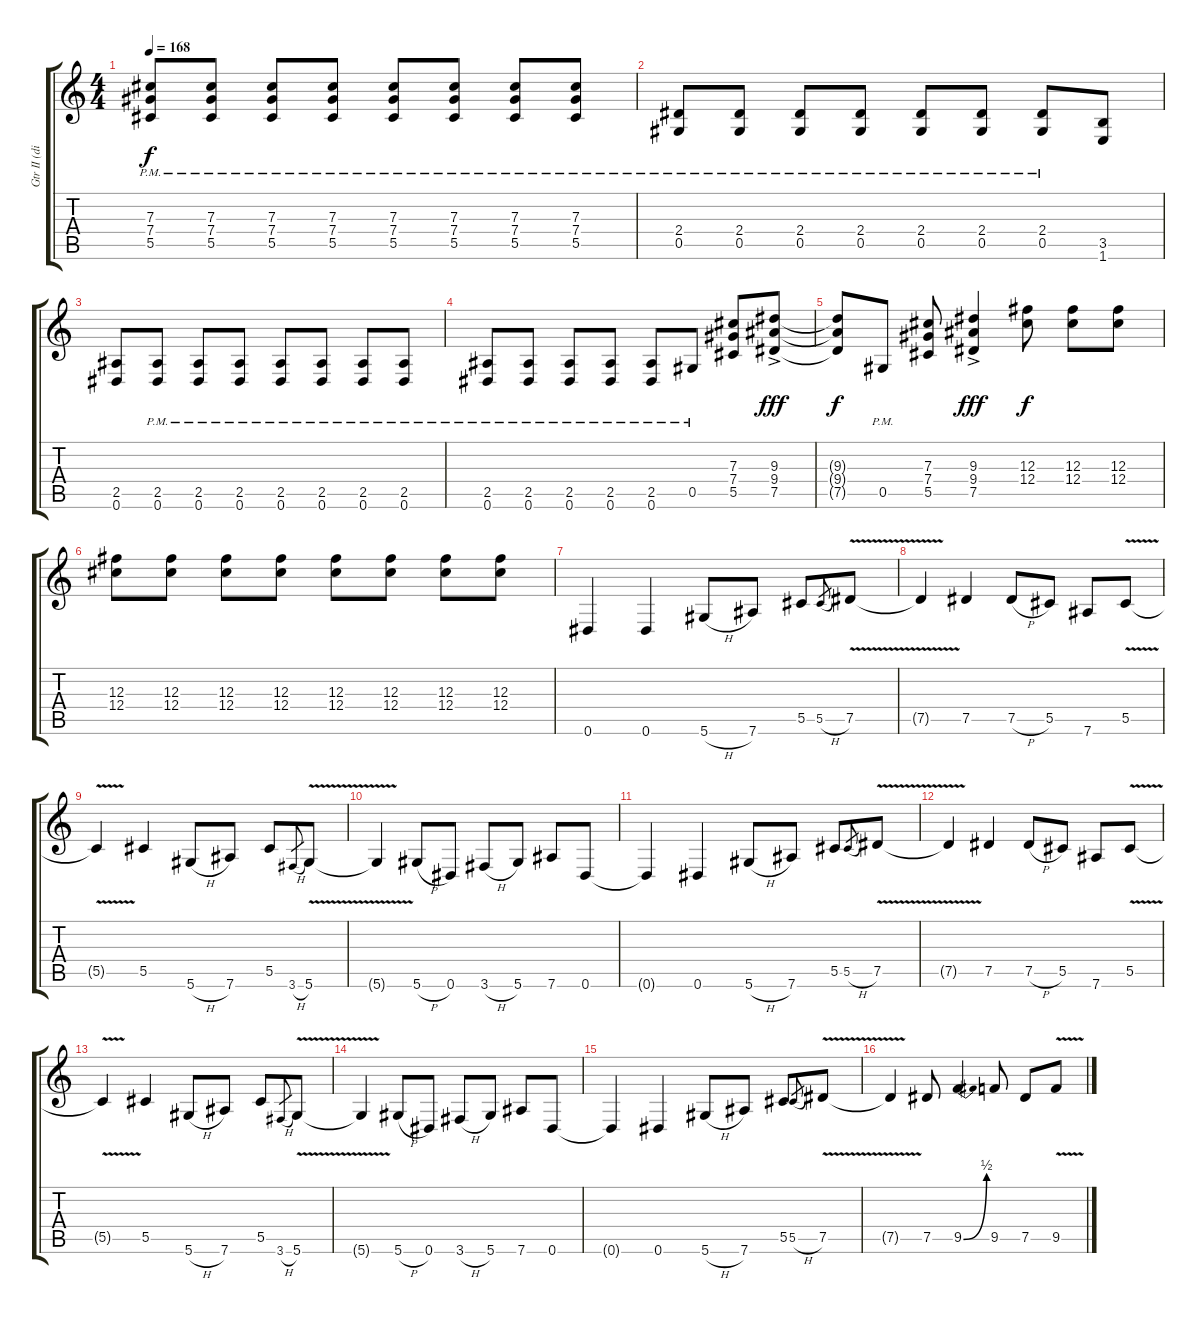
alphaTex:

\track ("Gtr II (dis)" "Gtr II (di") {instrument distortionguitar}
\staff {score tabs}
\tuning (Eb4 Bb3 Gb3 Db3 Ab2 Eb2) {hide}
\ts (4 4)
\tempo 168
\clef g2
\ks c
(7.3{pm} 7.4{pm} 5.5{pm}).8{dy f} (7.3{pm} 7.4{pm} 5.5{pm}).8 (7.3{pm} 7.4{pm} 5.5{pm}).8 (7.3{pm} 7.4{pm} 5.5{pm}).8 (7.3{pm} 7.4 5.5{pm}).8 (7.3{pm} 7.4{pm} 5.5{pm}).8 (7.3{pm} 7.4{pm} 5.5{pm}).8 (7.3{pm} 7.4{pm} 5.5{pm}).8 |
(2.4{pm} 0.5{pm}).8 (2.4{pm} 0.5{pm}).8 (2.4{pm} 0.5{pm}).8 (2.4{pm} 0.5{pm}).8 (2.4{pm} 0.5{pm}).8 (2.4{pm} 0.5{pm}).8 (2.4{pm} 0.5{pm}).8 (3.5 1.6).8 |
(2.5 0.6).8 (2.5{pm} 0.6{pm}).8 (2.5{pm} 0.6{pm}).8 (2.5{pm} 0.6{pm}).8 (2.5{pm} 0.6{pm}).8 (2.5{pm} 0.6{pm}).8 (2.5{pm} 0.6{pm}).8 (2.5{pm} 0.6{pm}).8 |
(2.5{pm} 0.6{pm}).8 (2.5{pm} 0.6{pm}).8 (2.5{pm} 0.6{pm}).8 (2.5{pm} 0.6{pm}).8 (2.5{pm} 0.6{pm}).8 0.5{pm}.8 (7.3 7.4 5.5).8 (9.3{ac} 9.4{ac} 7.5{ac}).8{dy fff} |
(9.3{t} 9.4{t} 7.5{t}).8{dy f} 0.5{pm}.8 (7.3 7.4 5.5).8 (9.3{ac} 9.4{ac} 7.5{ac}).4{dy fff} (12.3 12.4).8{dy f} (12.3 12.4).8 (12.3 12.4).8 |
(12.3 12.4).8 (12.3 12.4).8 (12.3 12.4).8 (12.3 12.4).8 (12.3 12.4).8 (12.3 12.4).8 (12.3 12.4).8 (12.3 12.4).8 |
0.6.4 0.6.4 5.6{h}.8 7.6.8 5.5.8 5.5{h}.8{gr} 7.5{v}.8 |
7.5{t}.4 7.5.4 7.5{h}.8 5.5.8 7.6.8 5.5{v}.8 |
5.5{t}.4 5.5.4 5.6{h}.8 7.6.8 5.5.8 3.6{h}.8{gr} 5.6{v}.8 |
5.6{t}.4 5.6{h}.8 0.6.8 3.6{h}.8 5.6.8 7.6.8 0.6.8 |
0.6{t}.4 0.6.4 5.6{h}.8 7.6.8 5.5.8 5.5{h}.8{gr} 7.5{v}.8 |
7.5{t}.4 7.5.4 7.5{h}.8 5.5.8 7.6.8 5.5{v}.8 |
5.5{t}.4 5.5.4 5.6{h}.8 7.6.8 5.5.8 3.6{h}.8{gr} 5.6{v}.8 |
5.6{t}.4 5.6{h}.8 0.6.8 3.6{h}.8 5.6.8 7.6.8 0.6.8 |
0.6{t}.4 0.6.4 5.6{h}.8 7.6.8 5.5.8 5.5{h}.8{gr} 7.5{v}.8 |
7.5{t}.4 7.5.8 9.5{be (bend 0 0 60 2)}.4 9.5.8 7.5.8 9.5{v}.8
